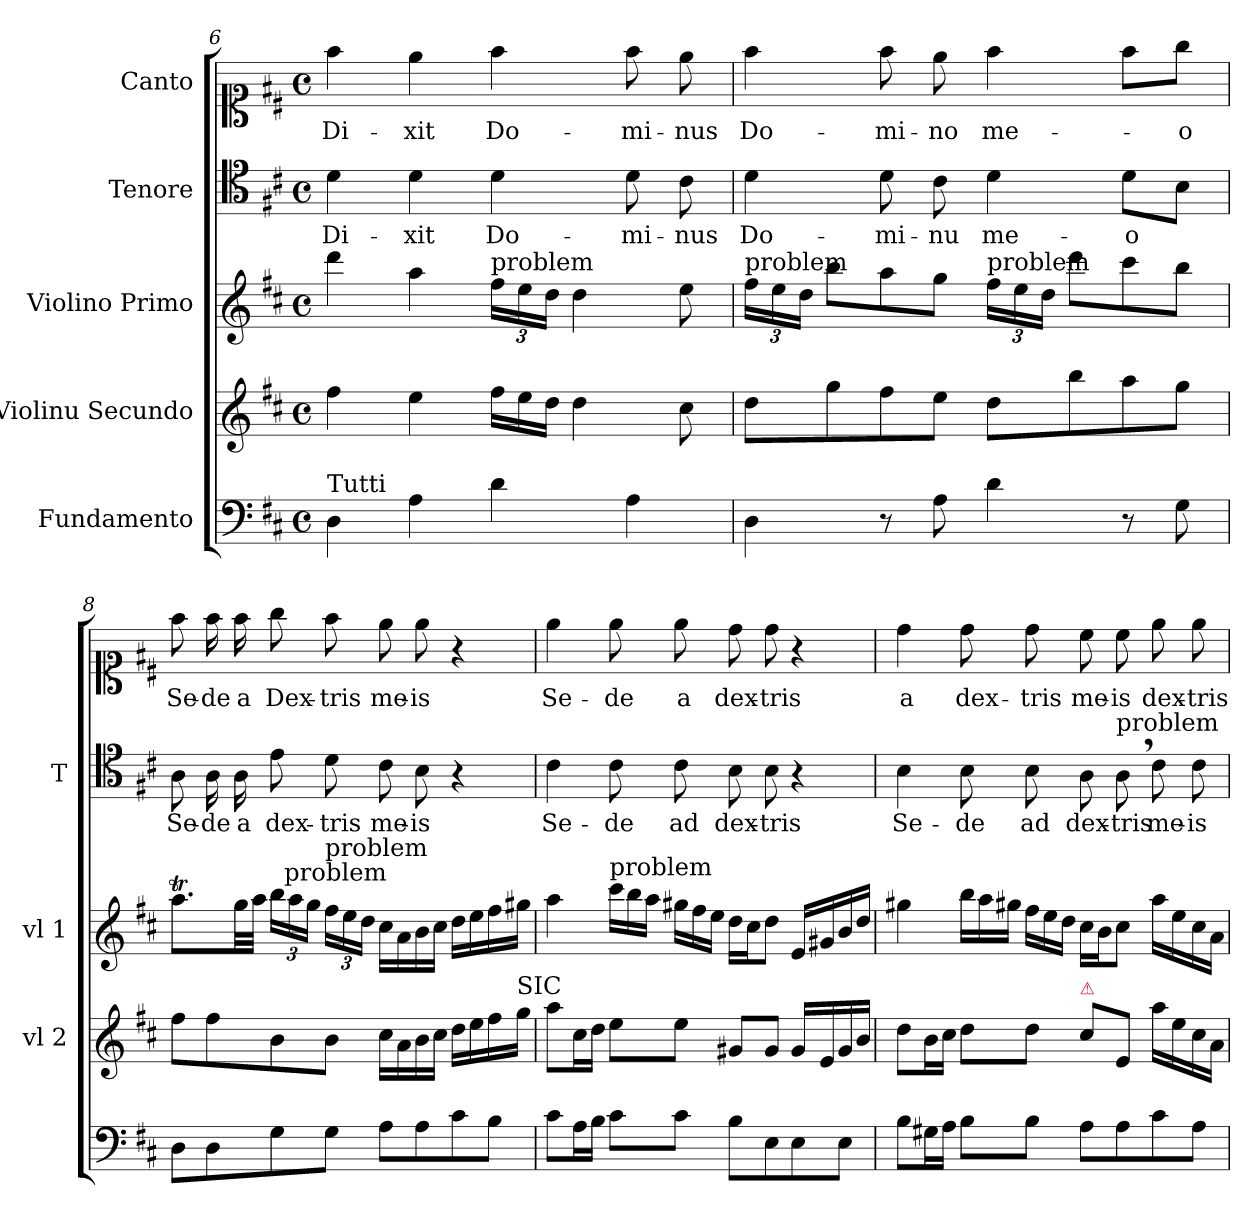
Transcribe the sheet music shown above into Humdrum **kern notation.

**kern	**kern	**kern	**kern	**text	**kern	**text
*part5	*part4	*part3	*part2	*part2	*part1	*part1
*staff5	*staff4	*staff3	*staff2	*staff2	*staff1	*staff1
*I"Fundamento	*I"Violinu Secundo	*I"Violino Primo	*I"Tenore	*	*I"Canto	*
*	*I'vl 2	*I'vl 1	*I'T	*	*	*
*clefF4	*clefG2	*clefG2	*clefC4	*	*clefC1	*
*k[f#c#]	*k[f#c#]	*k[f#c#]	*k[f#c#]	*	*k[f#c#]	*
*D:	*D:	*D:	*D:	*	*D:	*
*M4/4	*M4/4	*M4/4	*M4/4	*	*M4/4	*
*met(c)	*met(c)	*met(c)	*met(c)	*	*met(c)	*
=6	=6	=6	=6	=6	=6	=6
!LO:TX:a:t=Tutti	!	!	!	!	!	!
4D\	4ff#\	4ddd\	4d\	Di-	4ff#\	Di-
4A\	4ee\	4aa\	4d\	-xit	4ee\	-xit
*	*Xtuplet	*	*	*	*	*
!	!	!LO:TX:a:t=problem	!	!	!	!
4d\	24ff#\LL	24ff#\LL	4d\	Do-	4ff#\	Do-
.	24ee\	24ee\	.	.	.	.
.	24dd\JJ	24dd\JJ	.	.	.	.
.	4dd\	4dd\	.	.	.	.
4A\	.	.	8d\	-mi-	8ff#\	-mi-
.	8cc#\	8ee\	8c#\	-nus	8ee\	-nus
=7	=7	=7	=7	=7	=7	=7
!	!	!LO:TX:a:t=problem	!	!	!	!
4D\	8dd\L	24ff#\LL	4d\	Do-	4ff#\	Do-
.	.	24ee\	.	.	.	.
.	.	24dd\JJ	.	.	.	.
.	8gg\	8bb\L	.	.	.	.
8r	8ff#\	8aa\	8d\	-mi-	8ff#\	-mi-
8A\	8ee\J	8gg\J	8c#\	-nu	8ee\	-no
!	!	!LO:TX:a:t=problem	!	!	!	!
4d\	8dd\L	24ff#\LL	4d\	me-	4ff#\	me-
.	.	24ee\	.	.	.	.
.	.	24dd\JJ	.	.	.	.
.	8bb\	8ddd\L	.	.	.	.
8r	8aa\	8ccc#\	8d\L	-o	8ff#\L	.
8G\	8gg\J	8bb\J	8B\J	.	8gg\J	-o
=8	=8	=8	=8	=8	=8	=8
8D\L	8ff#\L	8.aaT\L	8A\	Se-	8ff#\	Se-
8D\	8ff#\	.	16A\	-de	16ff#\	-de
.	.	32gg\LL	16A\	a	16ff#\	a
.	.	32aa\JJJ	.	.	.	.
8G\	8b\	24bb\LL	8e\	dex-	8gg\	Dex-
!	!	!LO:TX:a:t=problem	!	!	!	!
.	.	24aa\	.	.	.	.
.	.	24gg\JJ	.	.	.	.
!	!	!LO:TX:a:t=problem	!	!	!	!
8G\J	8b\J	24ff#\LL	8d\	-tris	8ff#\	-tris
.	.	24ee\	.	.	.	.
.	.	24dd\JJ	.	.	.	.
8A\L	16cc#\LL	16cc#\LL	8c#\	me-	8ee\	me-
.	16a\	16a\	.	.	.	.
8A\	16b\	16b\	8B\	-is	8ee\	-is
.	16cc#\JJ	16cc#\JJ	.	.	.	.
8c#\	16dd\LL	16dd\LL	4r	.	4r	.
.	16ee\	16ee\	.	.	.	.
8B\J	16ff#\	16ff#\	.	.	.	.
!	!LO:TX:a:t=SIC	!	!	!	!	!
.	16gg\JJ	16gg#X\JJ	.	.	.	.
=9	=9	=9	=9	=9	=9	=9
8c#\L	8aa\L	4aa\	4c#\	Se-	4ee\	Se-
16A\L	16cc#\L	.	.	.	.	.
16B\JJ	16dd\JJ	.	.	.	.	.
*	*	*Xtuplet	*	*	*	*
!	!	!LO:TX:a:t=problem	!	!	!	!
8c#\L	8ee\L	24ccc#\LL	8c#\	-de	8ee\	-de
.	.	24bb\	.	.	.	.
.	.	24aa\JJ	.	.	.	.
8c#\J	8ee\J	24gg#X\LL	8c#\	ad	8ee\	a
.	.	24ff#\	.	.	.	.
.	.	24ee\JJ	.	.	.	.
8B\L	8g#X/L	16dd\LL	8B\	dex-	8dd\	dex-
.	.	16cc#\J	.	.	.	.
8E\	8g#/J	8dd\J	8B\	-tris	8dd\	-tris
8E\	16g#/LL	16e/LL	4r	.	4r	.
.	16e/	16g#X/	.	.	.	.
8E\J	16g#/	16b/	.	.	.	.
.	16b/JJ	16dd/JJ	.	.	.	.
=10	=10	=10	=10	=10	=10	=10
8B\L	8dd\L	4gg#X\	4B\	Se-	4dd\	a
16G#X\L	16b\L	.	.	.	.	.
16A\JJ	16cc#\JJ	.	.	.	.	.
8B\L	8dd\L	24bb\LL	8B\	-de	8dd\	dex-
.	.	24aa\	.	.	.	.
.	.	24gg#X\JJ	.	.	.	.
8B\J	8dd\J	24ff#\LL	8B\	ad	8dd\	-tris
.	.	24ee\	.	.	.	.
.	.	24dd\JJ	.	.	.	.
!	!LO:TX:a:color=crimson:t=⚠	!	!	!	!	!
8A\L	8cc#\L	16cc#\LL	8A\	dex-	8cc#\	me-
.	.	16b\J	.	.	.	.
!	!	!	!LO:TX:a:t=problem	!	!	!
8A\	8e/J	8cc#\J	8A,\	-tris	8cc#\	-is
8c#\	16aa\LL	16aa\LL	8c#\	me-	8ee\	dex-
.	16ee\	16ee\	.	.	.	.
8A\J	16cc#\	16cc#\	8c#\	-is	8ee\	-tris
.	16a\JJ	16a\JJ	.	.	.	.
=	=	=	=	=	=	=
*-	*-	*-	*-	*-	*-	*-
